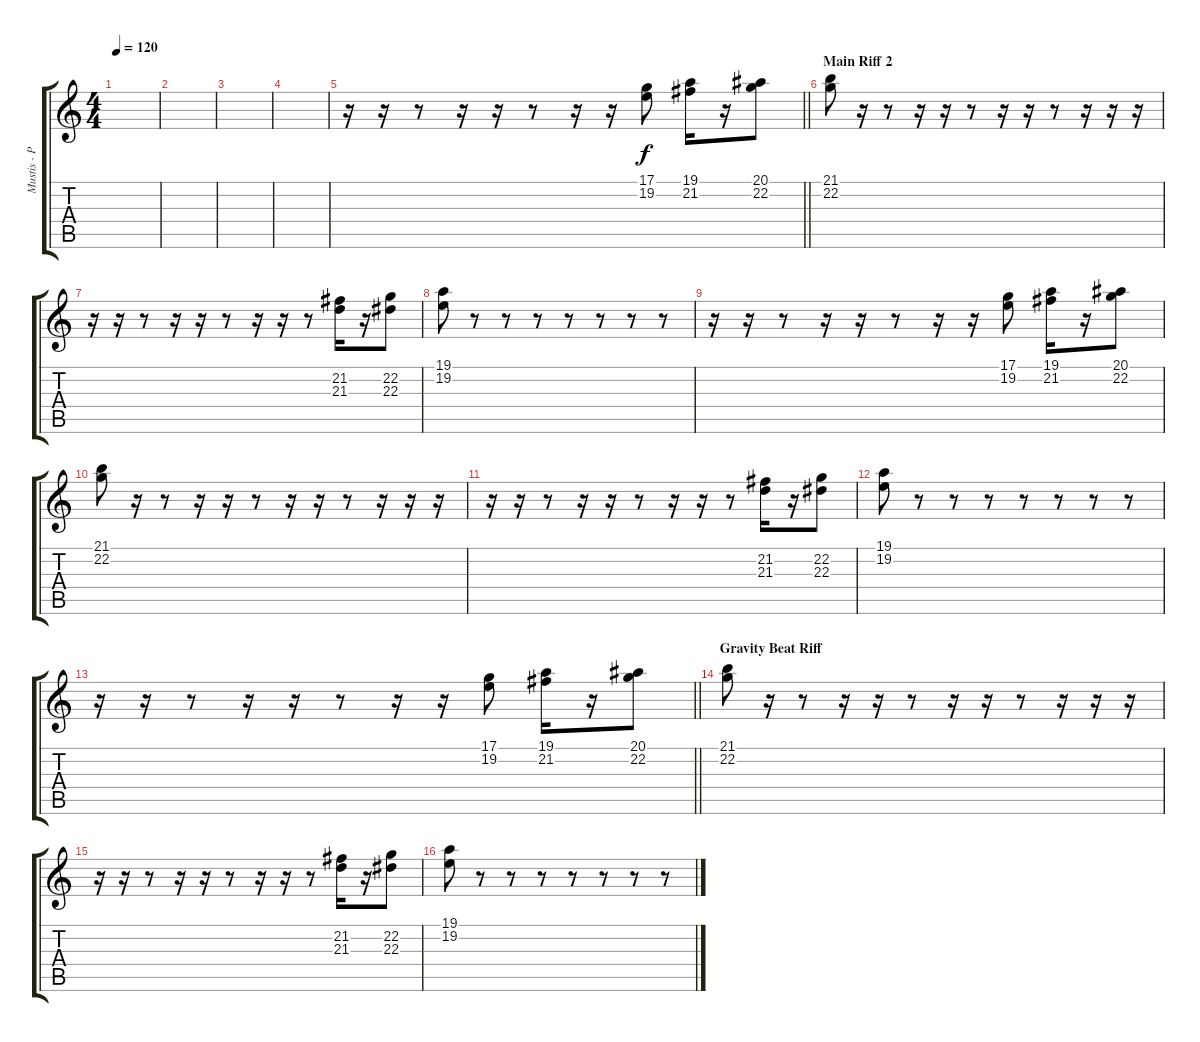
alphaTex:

\track ("Mustis - Pad" "Mustis - P") {instrument pad1newage}
\staff {score tabs}
\tuning (D4 A3 F3 C3 G2 D2) {hide}
\ts (4 4)
\tempo 120
\clef g2
\ks c
|
|
|
|
\barLineRight lightlight
r.16 r.16 r.8 r.16 r.16 r.8 r.16 r.16 (17.1 19.2).8 (19.1 21.2).16 r.16 (20.1 22.2).8 |
\section ("" "Main Riff 2")
(21.1 22.2).8 r.16 r.8 r.16 r.16 r.8 r.16 r.16 r.8 r.16 r.16 r.16 |
r.16 r.16 r.8 r.16 r.16 r.8 r.16 r.16 r.8 (21.2 21.3).16 r.16 (22.2 22.3).8 |
(19.1 19.2).8 r.8 r.8 r.8 r.8 r.8 r.8 r.8 |
r.16 r.16 r.8 r.16 r.16 r.8 r.16 r.16 (17.1 19.2).8 (19.1 21.2).16 r.16 (20.1 22.2).8 |
(21.1 22.2).8 r.16 r.8 r.16 r.16 r.8 r.16 r.16 r.8 r.16 r.16 r.16 |
r.16 r.16 r.8 r.16 r.16 r.8 r.16 r.16 r.8 (21.2 21.3).16 r.16 (22.2 22.3).8 |
(19.1 19.2).8 r.8 r.8 r.8 r.8 r.8 r.8 r.8 |
\barLineRight lightlight
r.16 r.16 r.8 r.16 r.16 r.8 r.16 r.16 (17.1 19.2).8 (19.1 21.2).16 r.16 (20.1 22.2).8 |
\section ("" "Gravity Beat Riff")
(21.1 22.2).8 r.16 r.8 r.16 r.16 r.8 r.16 r.16 r.8 r.16 r.16 r.16 |
r.16 r.16 r.8 r.16 r.16 r.8 r.16 r.16 r.8 (21.2 21.3).16 r.16 (22.2 22.3).8 |
(19.1 19.2).8 r.8 r.8 r.8 r.8 r.8 r.8 r.8
